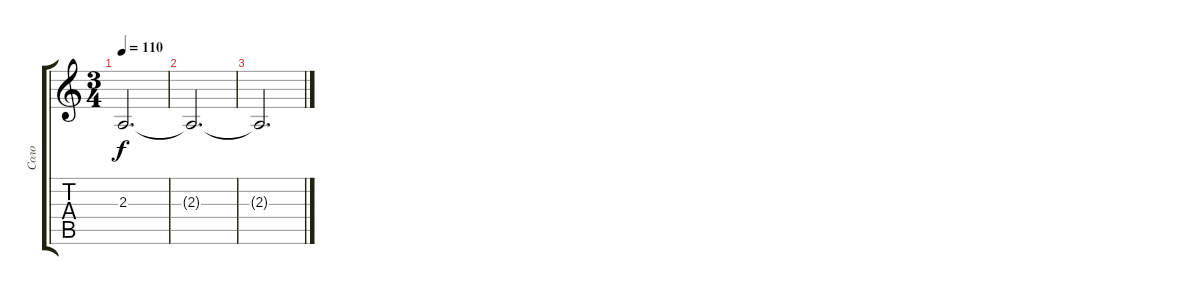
\track ("Соло" "Соло") {instrument cello}
\staff {score tabs}
\tuning (E4 B3 G3 D3 A2 E2) {hide}
\ts (3 4)
\tempo 110
\clef g2
\ks c
2.3.2{d dy f volume 9} |
2.3{t}.2{d volume 4} |
2.3{t}.2{d}
